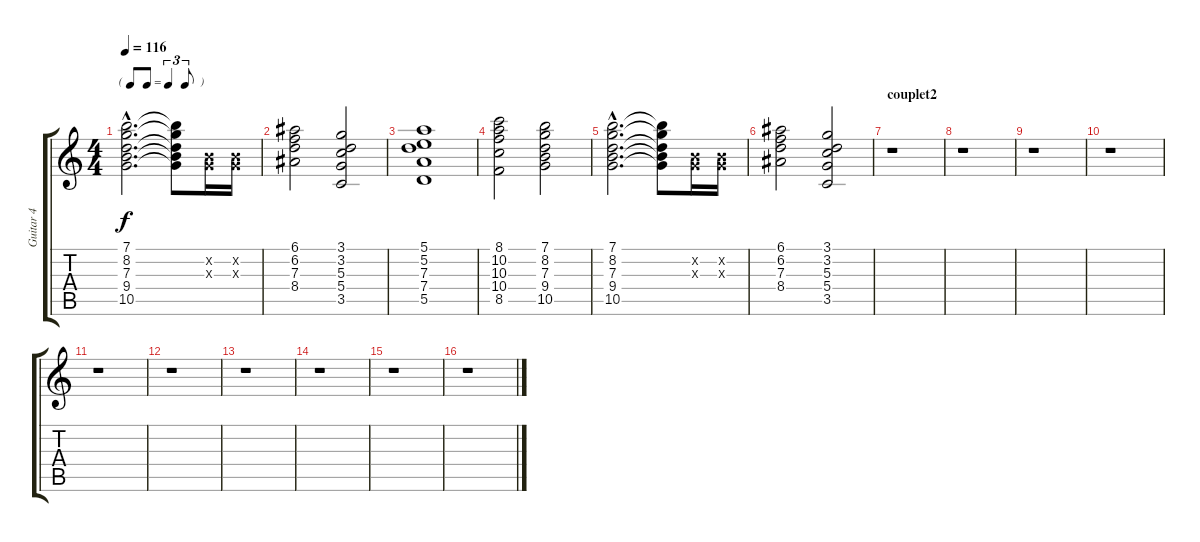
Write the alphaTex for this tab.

\track ("Guitar 4" "Guitar 4") {instrument electricguitarclean}
\staff {score tabs}
\tuning (E4 B3 G3 D3 A2 E2) {hide}
\ts (4 4)
\tf triplet8th
\tempo 116
\clef g2
\ks c
(7.1{hac} 8.2{hac} 7.3{hac} 9.4{hac} 10.5{hac}).2{d dy f} (7.1{t} 8.2{t} 7.3{t} 9.4{t} 10.5{t}).8 (0.2{x} 0.3{x}).16 (0.2{x} 0.3{x}).16 |
(6.1 6.2 7.3 8.4).2 (3.1 3.2 5.3 5.4 3.5).2 |
(5.1 5.2 7.3 7.4 5.5).1 |
(8.1 10.2 10.3 10.4 8.5).2 (7.1 8.2 7.3 9.4 10.5).2 |
(7.1{hac} 8.2{hac} 7.3{hac} 9.4{hac} 10.5{hac}).2{d} (7.1{t} 8.2{t} 7.3{t} 9.4{t} 10.5{t}).8 (0.2{x} 0.3{x}).16 (0.2{x} 0.3{x}).16 |
(6.1 6.2 7.3 8.4).2 (3.1 3.2 5.3 5.4 3.5).2 |
\section ("" "couplet2")
r.1 |
r.1 |
r.1 |
r.1 |
r.1 |
r.1 |
r.1 |
r.1 |
r.1 |
r.1
